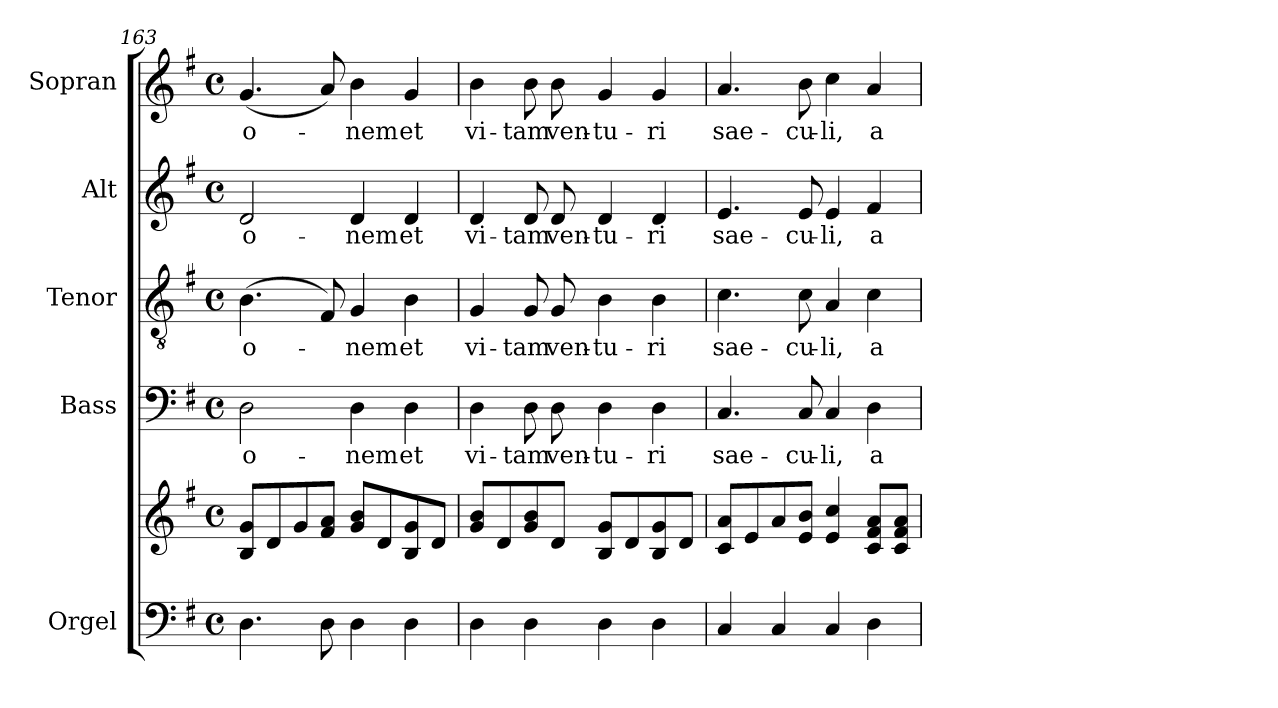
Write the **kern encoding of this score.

**kern	**kern	**kern	**text	**kern	**text	**kern	**text	**kern	**text
*part5	*part5	*part4	*part4	*part3	*part3	*part2	*part2	*part1	*part1
*staff6	*staff5	*staff4	*staff4	*staff3	*staff3	*staff2	*staff2	*staff1	*staff1
*I"Orgel	*	*I"Bass	*	*I"Tenor	*	*I"Alt	*	*I"Sopran	*
*I'Org.	*	*I'B.	*	*I'T.	*	*I'A.	*	*I'S.	*
*clefF4	*clefG2	*clefF4	*	*clefGv2	*	*clefG2	*	*clefG2	*
*k[f#]	*k[f#]	*k[f#]	*	*k[f#]	*	*k[f#]	*	*k[f#]	*
*G:	*G:	*G:	*	*G:	*	*G:	*	*G:	*
*M4/4	*M4/4	*M4/4	*	*M4/4	*	*M4/4	*	*M4/4	*
*met(c)	*met(c)	*met(c)	*	*met(c)	*	*met(c)	*	*met(c)	*
=163	=163	=163	=163	=163	=163	=163	=163	=163	=163
!	!	!	!LO:LY:b	!	!LO:LY:b	!	!LO:LY:b	!	!LO:LY:b
4.D\	8B/ 8g/L	2D\	-o-	(>4.B\	-o-	2d/	-o-	(<4.g/	-o-
.	8d/	.	.	.	.	.	.	.	.
.	8g/	.	.	.	.	.	.	.	.
8D\	8f#/ 8a/J	.	.	8F#/)	.	.	.	8a/)	.
!	!	!	!LO:LY:b	!	!LO:LY:b	!	!LO:LY:b	!	!LO:LY:b
4D\	8g/ 8b/L	4D\	-nem	4G/	-nem	4d/	-nem	4b\	-nem
.	8d/	.	.	.	.	.	.	.	.
!	!	!	!LO:LY:b	!	!LO:LY:b	!	!LO:LY:b	!	!LO:LY:b
4D\	8B/ 8g/	4D\	et	4B\	et	4d/	et	4g/	et
.	8d/J	.	.	.	.	.	.	.	.
=164	=164	=164	=164	=164	=164	=164	=164	=164	=164
!	!	!	!LO:LY:b	!	!LO:LY:b	!	!LO:LY:b	!	!LO:LY:b
4D\	8g/ 8b/L	4D\	vi-	4G/	vi-	4d/	vi-	4b\	vi-
.	8d/	.	.	.	.	.	.	.	.
!	!	!	!LO:LY:b	!	!LO:LY:b	!	!LO:LY:b	!	!LO:LY:b
4D\	8g/ 8b/	8D\	-tam	8G/	-tam	8d/	-tam	8b\	-tam
!	!	!	!LO:LY:b	!	!LO:LY:b	!	!LO:LY:b	!	!LO:LY:b
.	8d/J	8D\	ven-	8G/	ven-	8d/	ven-	8b\	ven-
!	!	!	!LO:LY:b	!	!LO:LY:b	!	!LO:LY:b	!	!LO:LY:b
4D\	8B/ 8g/L	4D\	-tu-	4B\	-tu-	4d/	-tu-	4g/	-tu-
.	8d/	.	.	.	.	.	.	.	.
!	!	!	!LO:LY:b	!	!LO:LY:b	!	!LO:LY:b	!	!LO:LY:b
4D\	8B/ 8g/	4D\	-ri	4B\	-ri	4d/	-ri	4g/	-ri
.	8d/J	.	.	.	.	.	.	.	.
=165	=165	=165	=165	=165	=165	=165	=165	=165	=165
!	!	!	!LO:LY:b	!	!LO:LY:b	!	!LO:LY:b	!	!LO:LY:b
4C/	8c/ 8a/L	4.C/	sae-	4.c\	sae-	4.e/	sae-	4.a/	sae-
.	8e/	.	.	.	.	.	.	.	.
4C/	8a/	.	.	.	.	.	.	.	.
!	!	!	!LO:LY:b	!	!LO:LY:b	!	!LO:LY:b	!	!LO:LY:b
.	8e/ 8b/J	8C/	-cu-	8c\	-cu-	8e/	-cu-	8b\	-cu-
!	!	!	!LO:LY:b	!	!LO:LY:b	!	!LO:LY:b	!	!LO:LY:b
4C/	4e/ 4cc/	4C/	-li,	4A/	-li,	4e/	-li,	4cc\	-li,
!	!	!	!LO:LY:b	!	!LO:LY:b	!	!LO:LY:b	!	!LO:LY:b
4D\	8c/ 8f#/ 8a/L	4D\	a-	4c\	a-	4f#/	a-	4a/	a-
.	8c/ 8f#/ 8a/J	.	.	.	.	.	.	.	.
=	=	=	=	=	=	=	=	=	=
*-	*-	*-	*-	*-	*-	*-	*-	*-	*-
